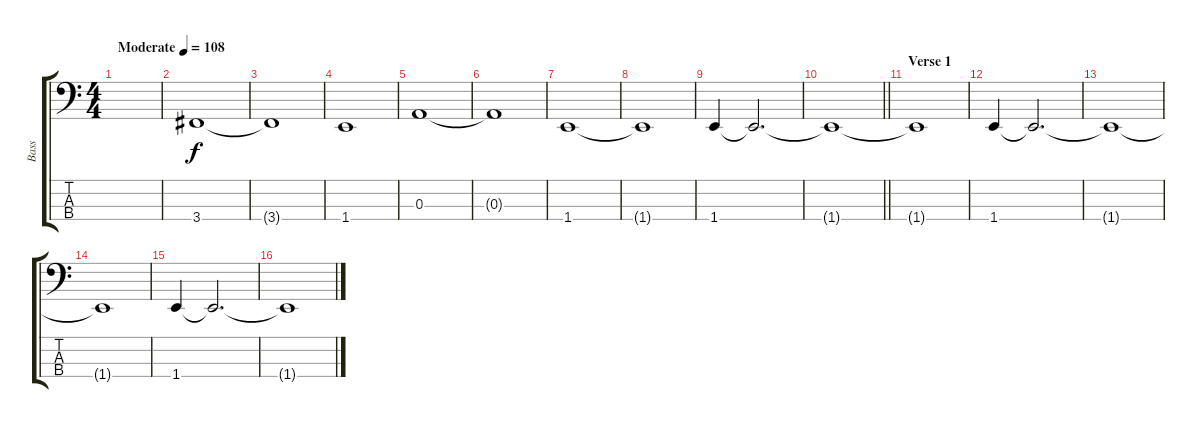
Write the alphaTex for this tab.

\track ("Bass" "Bass") {instrument electricbassfinger}
\staff {score tabs}
\tuning (G2 D2 A1 Eb1) {hide}
\ts (4 4)
\tempo (108 "Moderate")
\clef f4
\ks c
|
3.4.1 |
3.4{t}.1 |
1.4.1 |
0.3.1 |
0.3{t}.1 |
1.4.1 |
1.4{t}.1 |
1.4.4{volume 1 instrument electricbassfinger} 1.4{t}.2{d volume 16} |
\barLineRight lightlight
1.4{t}.1 |
\section ("" "Verse 1")
1.4{t}.1 |
1.4.4{volume 1 instrument electricbassfinger} 1.4{t}.2{d volume 16} |
1.4{t}.1 |
1.4{t}.1 |
1.4.4{volume 1 instrument electricbassfinger} 1.4{t}.2{d volume 16} |
1.4{t}.1
